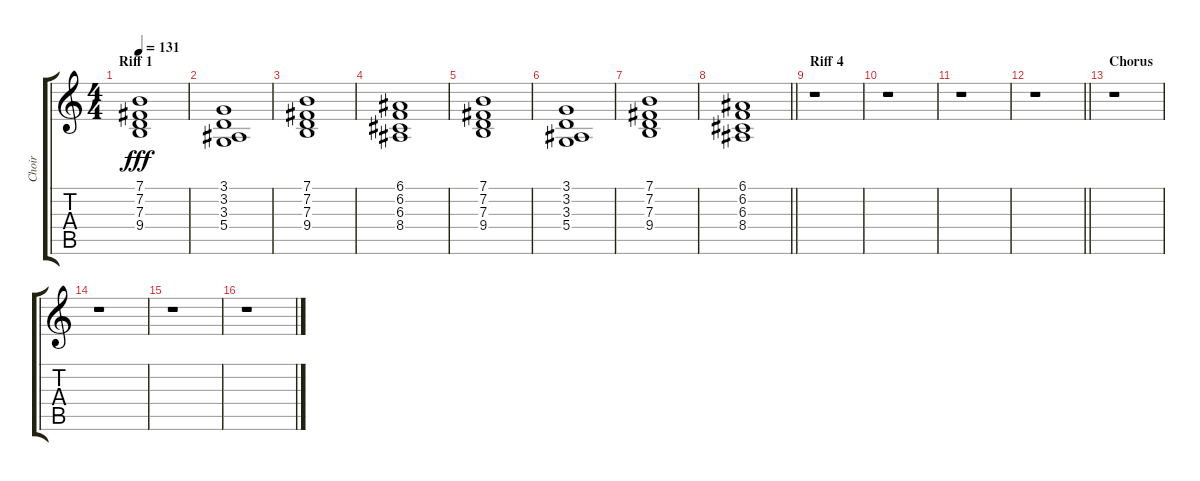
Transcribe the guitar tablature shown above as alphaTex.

\track ("Choir" "Choir") {instrument choiraahs}
\staff {score tabs}
\tuning (E4 B3 G3 D3 A2 E2) {hide}
\ts (4 4)
\section ("" "Riff 1")
\tempo 131
\clef g2
\ks c
(7.1 7.2 7.3 9.4).1{dy fff} |
(3.1 3.2 3.3 5.4).1 |
(7.1 7.2 7.3 9.4).1 |
(6.1 6.2 6.3 8.4).1 |
(7.1 7.2 7.3 9.4).1 |
(3.1 3.2 3.3 5.4).1 |
(7.1 7.2 7.3 9.4).1 |
\barLineRight lightlight
(6.1 6.2 6.3 8.4).1 |
\section ("" "Riff 4")
r.1 |
r.1 |
r.1 |
\barLineRight lightlight
r.1 |
\section ("" "Chorus")
r.1 |
r.1 |
r.1 |
r.1
